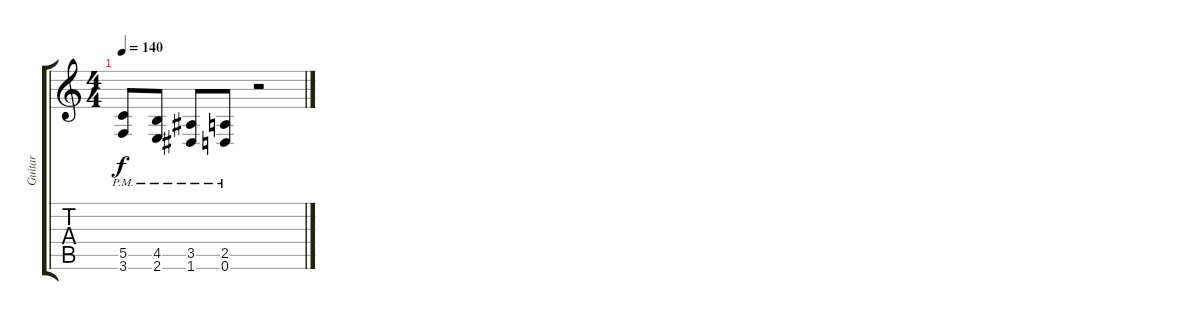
\track ("Guitar" "Guitar") {instrument distortionguitar}
\staff {score tabs}
\tuning (D4 A3 F3 C3 G2 D2) {hide}
\ts (4 4)
\tempo 140
\clef g2
\ks c
(5.5{pm} 3.6{pm}).8{dy f} (4.5{pm} 2.6{pm}).8 (3.5{pm} 1.6{pm}).8 (2.5{pm} 0.6{pm}).8 r.2
